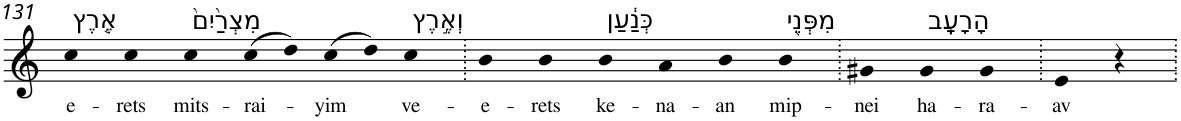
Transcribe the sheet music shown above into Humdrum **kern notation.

**kern	**text
*part1	*part1
*staff1	*staff1
*I"Piano	*
*I'Pno	*
!!LO:PB:g=z
*clefG2	*
*k[]	*
=131	=131
!LO:TX:a:t=אֶ֤רֶץ	!
!	!LO:LY:b
4cc	e-
!	!LO:LY:b
4cc	-rets
!LO:TX:a:t=מִצְרַ֙יִם֙	!
!	!LO:LY:b
4cc	mits-
!	!LO:LY:b
(>8cc	-rai-
8dd)	.
!	!LO:LY:b
(>8cc	-yim
8dd)	.
!LO:TX:a:t=וְאֶ֣רֶץ	!
!	!LO:LY:b
4cc	ve-
=132.	=132.
!	!LO:LY:b
4b	-e-
!	!LO:LY:b
4b	-rets
!LO:TX:a:t=כְּנַ֔עַן	!
!	!LO:LY:b
4b	ke-
!	!LO:LY:b
4a	-na-
!	!LO:LY:b
4b	-an
!LO:TX:a:t=מִפְּנֵ֖י	!
!	!LO:LY:b
4b	mip-
=133.	=133.
!	!LO:LY:b
4g#X	-nei
!LO:TX:a:t=הָרָעָֽב	!
!	!LO:LY:b
4g#	ha-
!	!LO:LY:b
4g#	-ra-
=134.	=134.
!	!LO:LY:b
4e	-av
4r	.
=.	=.
*-	*-
